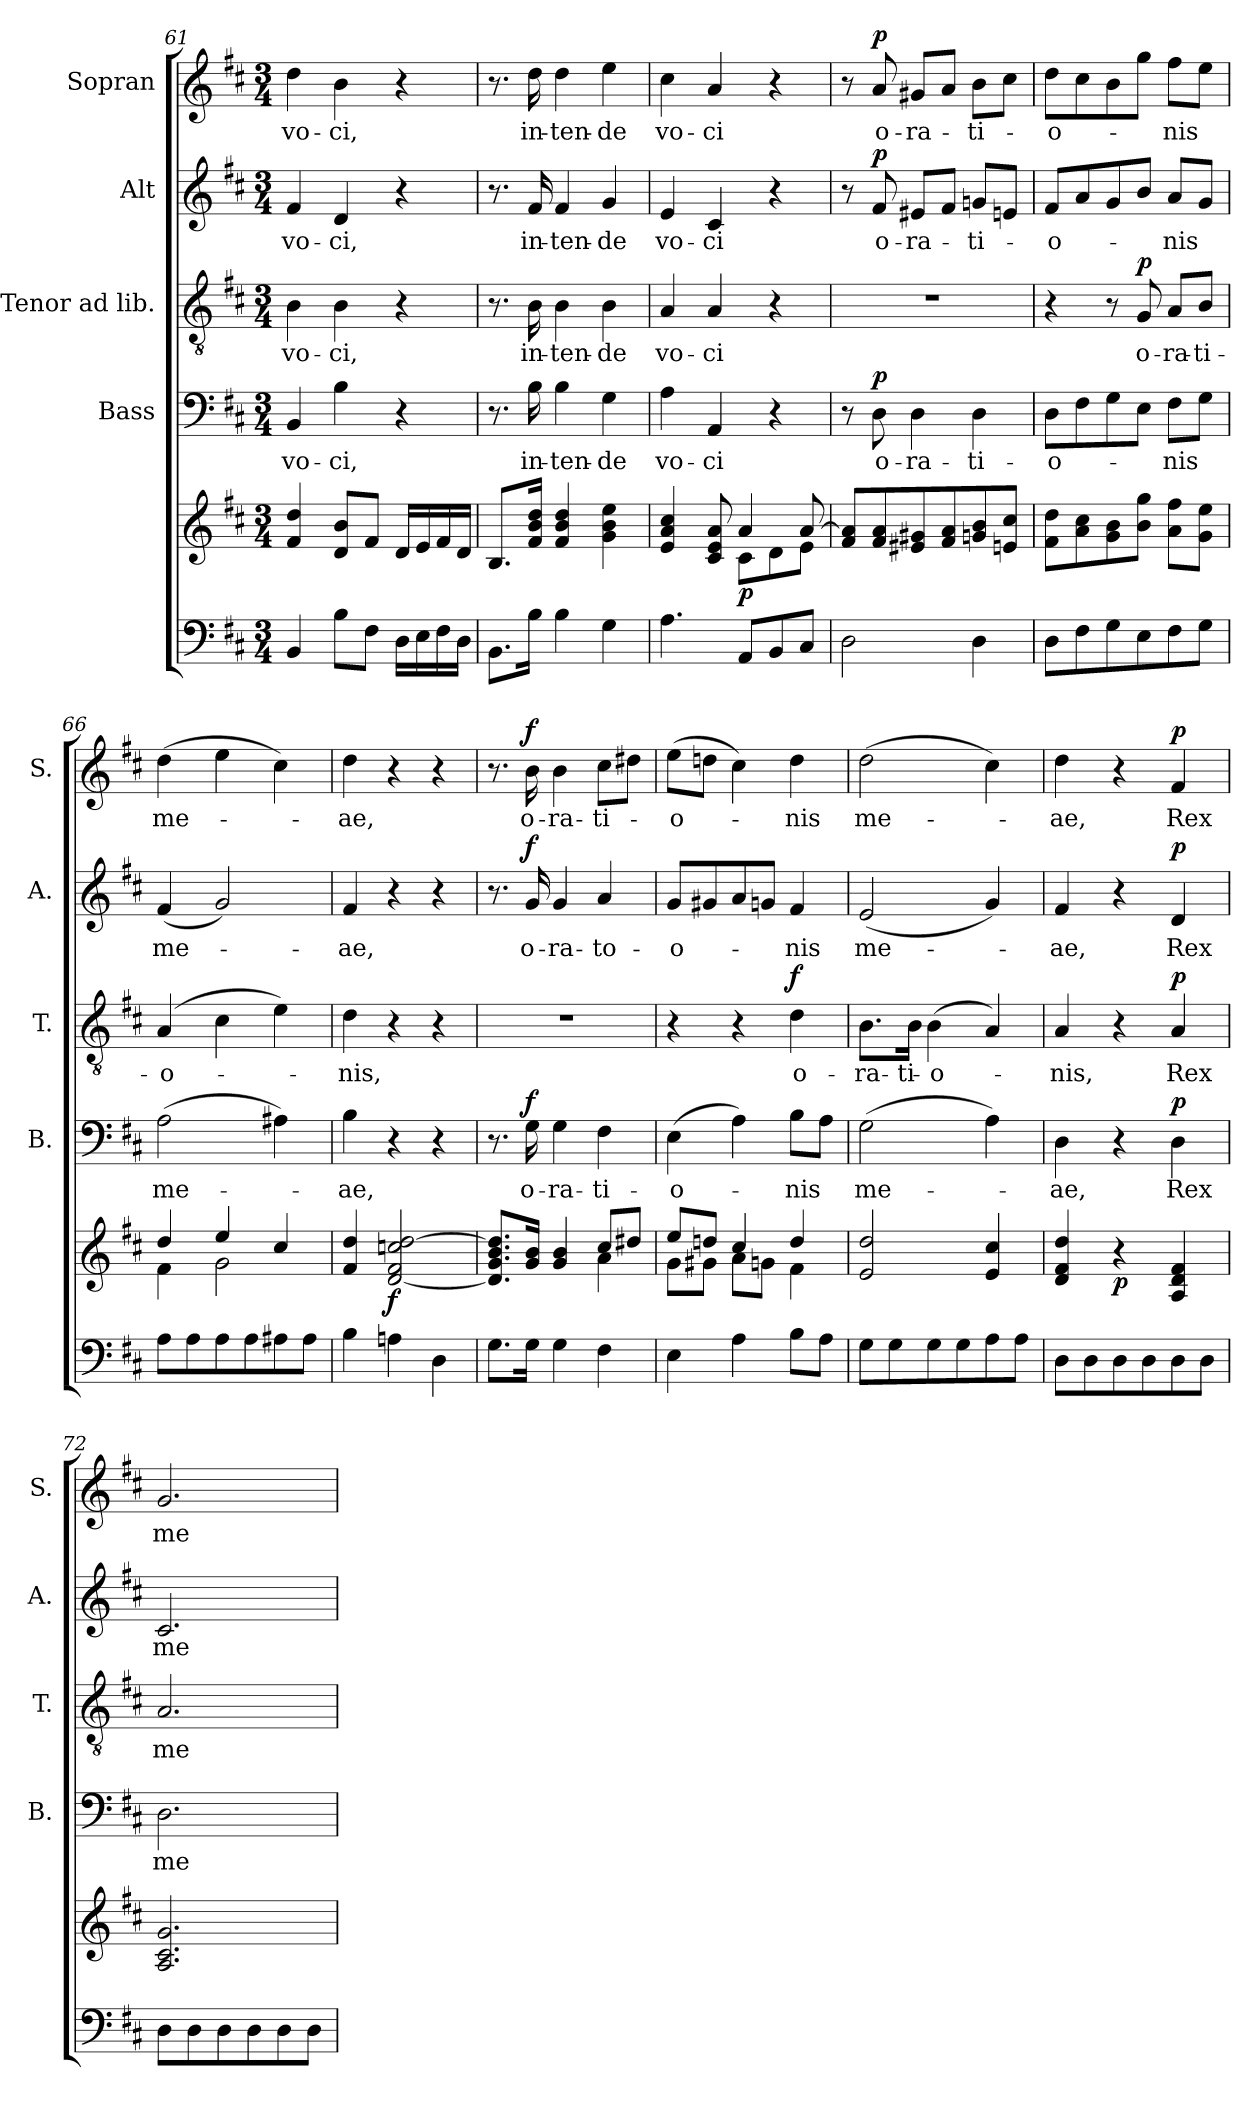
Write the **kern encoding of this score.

**kern	**kern	**dynam	**kern	**text	**dynam	**kern	**text	**dynam	**kern	**text	**dynam	**kern	**text	**dynam
*part5	*part5	*part5	*part4	*part4	*part4	*part3	*part3	*part3	*part2	*part2	*part2	*part1	*part1	*part1
*staff6	*staff5	*staff5/6	*staff4	*staff4	*staff4	*staff3	*staff3	*staff3	*staff2	*staff2	*staff2	*staff1	*staff1	*staff1
*	*	*	*I"Bass	*	*	*I"Tenor ad lib.	*	*	*I"Alt	*	*	*I"Sopran	*	*
*	*	*	*I'B.	*	*	*I'T.	*	*	*I'A.	*	*	*I'S.	*	*
*clefF4	*clefG2	*	*clefF4	*	*	*clefGv2	*	*	*clefG2	*	*	*clefG2	*	*
*k[f#c#]	*k[f#c#]	*	*k[f#c#]	*	*	*k[f#c#]	*	*	*k[f#c#]	*	*	*k[f#c#]	*	*
*D:	*D:	*	*D:	*	*	*D:	*	*	*D:	*	*	*D:	*	*
*M3/4	*M3/4	*	*M3/4	*	*	*M3/4	*	*	*M3/4	*	*	*M3/4	*	*
=61	=61	=61	=61	=61	=61	=61	=61	=61	=61	=61	=61	=61	=61	=61
!	!	!	!	!LO:LY:b	!	!	!LO:LY:b	!	!	!LO:LY:b	!	!	!LO:LY:b	!
4BB/	4f#/ 4dd/	.	4BB/	vo-	.	4B\	vo-	.	4f#/	vo-	.	4dd\	vo-	.
!	!	!	!	!LO:LY:b	!	!	!LO:LY:b	!	!	!LO:LY:b	!	!	!LO:LY:b	!
8B\L	8d/ 8b/L	.	4B\	-ci,	.	4B\	-ci,	.	4d/	-ci,	.	4b\	-ci,	.
8F#\J	8f#/J	.	.	.	.	.	.	.	.	.	.	.	.	.
16D\LL	16d/LL	.	4r	.	.	4r	.	.	4r	.	.	4r	.	.
16E\	16e/	.	.	.	.	.	.	.	.	.	.	.	.	.
16F#\	16f#/	.	.	.	.	.	.	.	.	.	.	.	.	.
16D\JJ	16d/JJ	.	.	.	.	.	.	.	.	.	.	.	.	.
=62	=62	=62	=62	=62	=62	=62	=62	=62	=62	=62	=62	=62	=62	=62
8.BB\L	8.B/L	.	8.r	.	.	8.r	.	.	8.r	.	.	8.r	.	.
!	!	!	!	!LO:LY:b	!	!	!LO:LY:b	!	!	!LO:LY:b	!	!	!LO:LY:b	!
16B\Jk	16f#/ 16b/ 16dd/Jk	.	16B\	in-	.	16B\	in-	.	16f#/	in-	.	16dd\	in-	.
!	!	!	!	!LO:LY:b	!	!	!LO:LY:b	!	!	!LO:LY:b	!	!	!LO:LY:b	!
4B\	4f#/ 4b/ 4dd/	.	4B\	-ten-	.	4B\	-ten-	.	4f#/	-ten-	.	4dd\	-ten-	.
!	!	!	!	!LO:LY:b	!	!	!LO:LY:b	!	!	!LO:LY:b	!	!	!LO:LY:b	!
4G\	4g\ 4b\ 4ee\	.	4G\	-de	.	4B\	-de	.	4g/	-de	.	4ee\	-de	.
=63	=63	=63	=63	=63	=63	=63	=63	=63	=63	=63	=63	=63	=63	=63
*	*^	*	*	*	*	*	*	*	*	*	*	*	*	*
!	!	!	!	!	!LO:LY:b	!	!	!LO:LY:b	!	!	!LO:LY:b	!	!	!LO:LY:b	!
4.A\	4e/ 4a/ 4cc#/	4.ryy	.	4A\	vo-	.	4A/	vo-	.	4e/	vo-	.	4cc#\	vo-	.
!	!	!	!	!	!LO:LY:b	!	!	!LO:LY:b	!	!	!LO:LY:b	!	!	!LO:LY:b	!
.	8c#/ 8e/ 8a/	.	.	4AA/	-ci	.	4A/	-ci	.	4c#/	-ci	.	4a/	-ci	.
!	!	!	!LO:DY:b	!	!	!	!	!	!	!	!	!	!	!	!
8AA/L	4a/	8c#\L	p	.	.	.	.	.	.	.	.	.	.	.	.
8BB/	.	8d\	.	4r	.	.	4r	.	.	4r	.	.	4r	.	.
8C#/J	[>8a/	8e\J	.	.	.	.	.	.	.	.	.	.	.	.	.
*	*v	*v	*	*	*	*	*	*	*	*	*	*	*	*	*
=64	=64	=64	=64	=64	=64	=64	=64	=64	=64	=64	=64	=64	=64	=64
2D\	8f#/ 8a/]L	.	8r	.	.	2.r	.	.	8r	.	.	8r	.	.
!	!	!	!	!LO:LY:b	!LO:DY:a	!	!	!	!	!LO:LY:b	!LO:DY:a	!	!LO:LY:b	!LO:DY:a
.	8f#/ 8a/	.	8D\	o-	p	.	.	.	8f#/	o-	p	8a/	o-	p
!	!	!	!	!LO:LY:b	!	!	!	!	!	!LO:LY:b	!	!	!LO:LY:b	!
.	8e#X/ 8g#X/	.	4D\	-ra-	.	.	.	.	8e#X/L	-ra-	.	8g#X/L	-ra-	.
.	8f#/ 8a/	.	.	.	.	.	.	.	8f#/J	.	.	8a/J	.	.
!	!	!	!	!LO:LY:b	!	!	!	!	!	!LO:LY:b	!	!	!LO:LY:b	!
4D\	8gn/ 8b/	.	4D\	-ti-	.	.	.	.	8gn/L	-ti-	.	8b\L	-ti-	.
.	8en/ 8cc#/J	.	.	.	.	.	.	.	8en/J	.	.	8cc#\J	.	.
!!LO:PB:g=z
=65	=65	=65	=65	=65	=65	=65	=65	=65	=65	=65	=65	=65	=65	=65
!	!	!	!	!LO:LY:b	!	!	!	!	!	!LO:LY:b	!	!	!LO:LY:b	!
8D\L	8f#\ 8dd\L	.	8D\L	-o-	.	4r	.	.	8f#/L	-o-	.	8dd\L	-o-	.
8F#\	8a\ 8cc#\	.	8F#\	.	.	.	.	.	8a/	.	.	8cc#\	.	.
8G\	8g\ 8b\	.	8G\	.	.	8r	.	.	8g/	.	.	8b\	.	.
!	!	!	!	!	!	!	!LO:LY:b	!LO:DY:a	!	!	!	!	!	!
8E\	8b\ 8gg\J	.	8E\J	.	.	8G/	o-	p	8b/J	.	.	8gg\J	.	.
!	!	!	!	!LO:LY:b	!	!	!LO:LY:b	!	!	!LO:LY:b	!	!	!LO:LY:b	!
8F#\	8a\ 8ff#\L	.	8F#\L	-nis	.	8A/L	-ra-	.	8a/L	-nis	.	8ff#\L	-nis	.
!	!	!	!	!	!	!	!LO:LY:b	!	!	!	!	!	!	!
8G\J	8g\ 8ee\J	.	8G\J	.	.	8B/J	-ti-	.	8g/J	.	.	8ee\J	.	.
=66	=66	=66	=66	=66	=66	=66	=66	=66	=66	=66	=66	=66	=66	=66
*	*^	*	*	*	*	*	*	*	*	*	*	*	*	*
!	!	!	!	!	!LO:LY:b	!	!	!LO:LY:b	!	!	!LO:LY:b	!	!	!LO:LY:b	!
8A\L	4dd/	4f#\	.	(>2A\	me-	.	(4A/	-o-	.	(<4f#/	me-	.	(>4dd\	me-	.
8A\	.	.	.	.	.	.	.	.	.	.	.	.	.	.	.
8A\	4ee/	2g\	.	.	.	.	4c#\	.	.	2g/)	.	.	4ee\	.	.
8A\	.	.	.	.	.	.	.	.	.	.	.	.	.	.	.
8A#X\	4cc#/	.	.	4A#X\)	.	.	4e\)	.	.	.	.	.	4cc#\)	.	.
8A#\J	.	.	.	.	.	.	.	.	.	.	.	.	.	.	.
*	*v	*v	*	*	*	*	*	*	*	*	*	*	*	*	*
=67	=67	=67	=67	=67	=67	=67	=67	=67	=67	=67	=67	=67	=67	=67
!	!	!	!	!LO:LY:b	!	!	!LO:LY:b	!	!	!LO:LY:b	!	!	!LO:LY:b	!
4B\	4f#/ 4dd/	.	4B\	-ae,	.	4d\	-nis,	.	4f#/	-ae,	.	4dd\	-ae,	.
!	!	!LO:DY:b	!	!	!	!	!	!	!	!	!	!	!	!
4An\	[2d/ 2f#/ 2ccn/ [2dd/	f	4r	.	.	4r	.	.	4r	.	.	4r	.	.
4D\	.	.	4r	.	.	4r	.	.	4r	.	.	4r	.	.
=68	=68	=68	=68	=68	=68	=68	=68	=68	=68	=68	=68	=68	=68	=68
*	*^	*	*	*	*	*	*	*	*	*	*	*	*	*
8.G\L	8.d/] 8.g/ 8.b/ 8.dd/]L	2ryy	.	8.r	.	.	2.r	.	.	8.r	.	.	8.r	.	.
!	!	!	!	!	!LO:LY:b	!LO:DY:a	!	!	!	!	!LO:LY:b	!LO:DY:a	!	!LO:LY:b	!LO:DY:a
16G\Jk	16g/ 16b/Jk	.	.	16G\	o-	f	.	.	.	16g/	o-	f	16b\	o-	f
!	!	!	!	!	!LO:LY:b	!	!	!	!	!	!LO:LY:b	!	!	!LO:LY:b	!
4G\	4g/ 4b/	.	.	4G\	-ra-	.	.	.	.	4g/	-ra-	.	4b\	-ra-	.
!	!	!	!	!	!LO:LY:b	!	!	!	!	!	!LO:LY:b	!	!	!LO:LY:b	!
4F#\	8cc#/L	4a\	.	4F#\	-ti-	.	.	.	.	4a/	-to-	.	8cc#\L	-ti-	.
.	8dd#X/J	.	.	.	.	.	.	.	.	.	.	.	8dd#X\J	.	.
=69	=69	=69	=69	=69	=69	=69	=69	=69	=69	=69	=69	=69	=69	=69	=69
!	!	!	!	!	!LO:LY:b	!	!	!	!	!	!LO:LY:b	!	!	!LO:LY:b	!
4E\	8ee/L	8g\L	.	(>4E\	-o-	.	4r	.	.	8g/L	-o-	.	(>8ee\L	-o-	.
.	8ddn/J	8g#X\J	.	.	.	.	.	.	.	8g#X/	.	.	8ddn\J	.	.
4A\	4cc#/	8a\L	.	4A\)	.	.	4r	.	.	8a/	.	.	4cc#\)	.	.
.	.	8gn\J	.	.	.	.	.	.	.	8gn/J	.	.	.	.	.
!	!	!	!	!	!LO:LY:b	!	!	!LO:LY:b	!LO:DY:a	!	!LO:LY:b	!	!	!LO:LY:b	!
8B\L	4dd/	4f#\	.	8B\L	-nis	.	4d\	o-	f	4f#/	-nis	.	4dd\	-nis	.
8A\J	.	.	.	8A\J	.	.	.	.	.	.	.	.	.	.	.
*	*v	*v	*	*	*	*	*	*	*	*	*	*	*	*	*
=70	=70	=70	=70	=70	=70	=70	=70	=70	=70	=70	=70	=70	=70	=70
!	!	!	!	!LO:LY:b	!	!	!LO:LY:b	!	!	!LO:LY:b	!	!	!LO:LY:b	!
8G\L	2e/ 2dd/	.	(>2G\	me-	.	8.B\L	-ra-	.	(<2e/	me-	.	(>2dd\	me-	.
8G\	.	.	.	.	.	.	.	.	.	.	.	.	.	.
!	!	!	!	!	!	!	!LO:LY:b	!	!	!	!	!	!	!
.	.	.	.	.	.	16B\Jk	-ti-	.	.	.	.	.	.	.
!	!	!	!	!	!	!	!LO:LY:b	!	!	!	!	!	!	!
8G\	.	.	.	.	.	(>4B\	-o-	.	.	.	.	.	.	.
8G\	.	.	.	.	.	.	.	.	.	.	.	.	.	.
8A\	4e/ 4cc#/	.	4A\)	.	.	4A/)	.	.	4g/)	.	.	4cc#\)	.	.
8A\J	.	.	.	.	.	.	.	.	.	.	.	.	.	.
!!LO:LB:g=z
=71	=71	=71	=71	=71	=71	=71	=71	=71	=71	=71	=71	=71	=71	=71
!	!	!	!	!LO:LY:b	!	!	!LO:LY:b	!	!	!LO:LY:b	!	!	!LO:LY:b	!
8D\L	4d/ 4f#/ 4dd/	.	4D\	-ae,	.	4A/	-nis,	.	4f#/	-ae,	.	4dd\	-ae,	.
8D\	.	.	.	.	.	.	.	.	.	.	.	.	.	.
!	!	!LO:DY:b	!	!	!	!	!	!	!	!	!	!	!	!
8D\	4r	p	4r	.	.	4r	.	.	4r	.	.	4r	.	.
8D\	.	.	.	.	.	.	.	.	.	.	.	.	.	.
!	!	!	!	!LO:LY:b	!LO:DY:a	!	!LO:LY:b	!LO:DY:a	!	!LO:LY:b	!LO:DY:a	!	!LO:LY:b	!LO:DY:a
8D\	4A/ 4d/ 4f#/	.	4D\	Rex	p	4A/	Rex	p	4d/	Rex	p	4f#/	Rex	p
8D\J	.	.	.	.	.	.	.	.	.	.	.	.	.	.
=72	=72	=72	=72	=72	=72	=72	=72	=72	=72	=72	=72	=72	=72	=72
!	!	!	!	!LO:LY:b	!	!	!LO:LY:b	!	!	!LO:LY:b	!	!	!LO:LY:b	!
8D\L	2.A/ 2.c#/ 2.g/	.	2.D\	me-	.	2.A/	me-	.	2.c#/	me-	.	2.g/	me-	.
8D\	.	.	.	.	.	.	.	.	.	.	.	.	.	.
8D\	.	.	.	.	.	.	.	.	.	.	.	.	.	.
8D\	.	.	.	.	.	.	.	.	.	.	.	.	.	.
8D\	.	.	.	.	.	.	.	.	.	.	.	.	.	.
8D\J	.	.	.	.	.	.	.	.	.	.	.	.	.	.
=	=	=	=	=	=	=	=	=	=	=	=	=	=	=
*-	*-	*-	*-	*-	*-	*-	*-	*-	*-	*-	*-	*-	*-	*-
